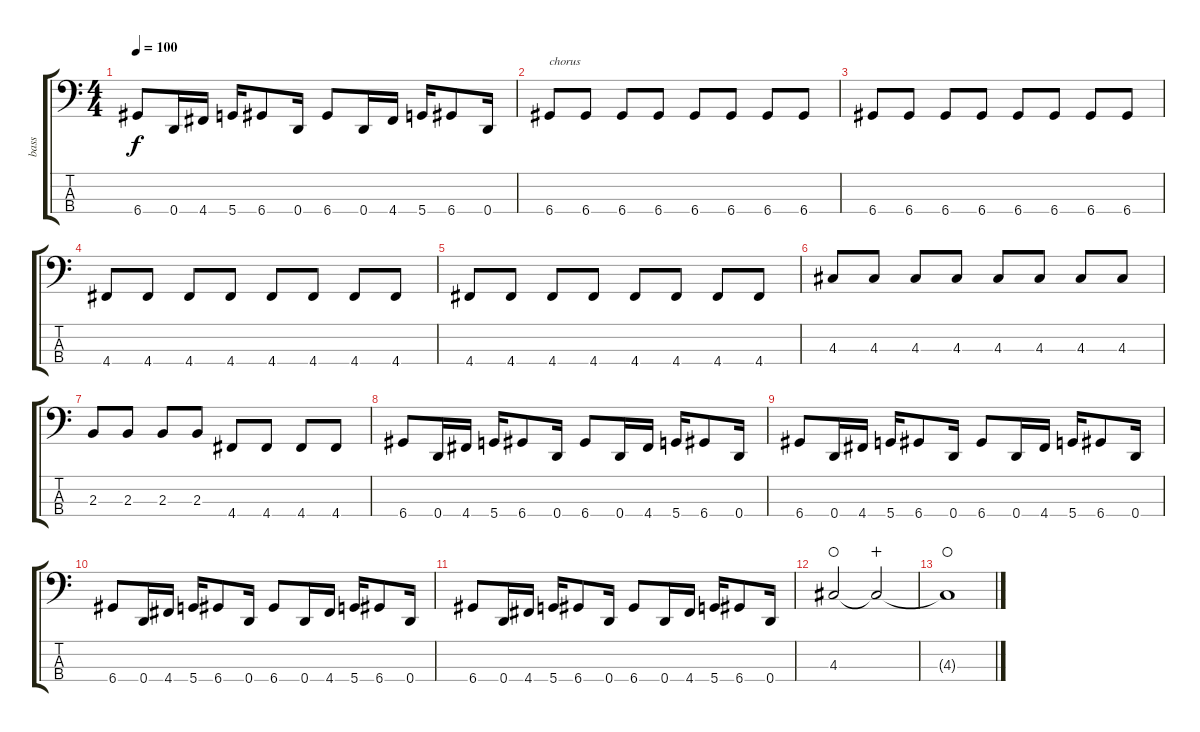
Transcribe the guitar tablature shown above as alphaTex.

\track ("bass" "bass") {instrument electricbassfinger}
\staff {score tabs}
\tuning (G2 D2 A1 D1) {hide}
\ts (4 4)
\tempo 100
\clef f4
\ks c
6.4.8{dy f} 0.4.16 4.4.16 5.4.16 6.4.8 0.4.16 6.4.8 0.4.16 4.4.16 5.4.16 6.4.8 0.4.16 |
6.4.8{txt "chorus"} 6.4.8 6.4.8 6.4.8 6.4.8 6.4.8 6.4.8 6.4.8 |
6.4.8 6.4.8 6.4.8 6.4.8 6.4.8 6.4.8 6.4.8 6.4.8 |
4.4.8 4.4.8 4.4.8 4.4.8 4.4.8 4.4.8 4.4.8 4.4.8 |
4.4.8 4.4.8 4.4.8 4.4.8 4.4.8 4.4.8 4.4.8 4.4.8 |
4.3.8 4.3.8 4.3.8 4.3.8 4.3.8 4.3.8 4.3.8 4.3.8 |
2.3.8 2.3.8 2.3.8 2.3.8 4.4.8 4.4.8 4.4.8 4.4.8 |
6.4.8 0.4.16 4.4.16 5.4.16 6.4.8 0.4.16 6.4.8 0.4.16 4.4.16 5.4.16 6.4.8 0.4.16 |
6.4.8 0.4.16 4.4.16 5.4.16 6.4.8 0.4.16 6.4.8 0.4.16 4.4.16 5.4.16 6.4.8 0.4.16 |
6.4.8 0.4.16 4.4.16 5.4.16 6.4.8 0.4.16 6.4.8 0.4.16 4.4.16 5.4.16 6.4.8 0.4.16 |
6.4.8 0.4.16 4.4.16 5.4.16 6.4.8 0.4.16 6.4.8 0.4.16 4.4.16 5.4.16 6.4.8 0.4.16 |
4.3.2{waho} 4.3{t}.2{wahc} |
4.3{t}.1{waho}
